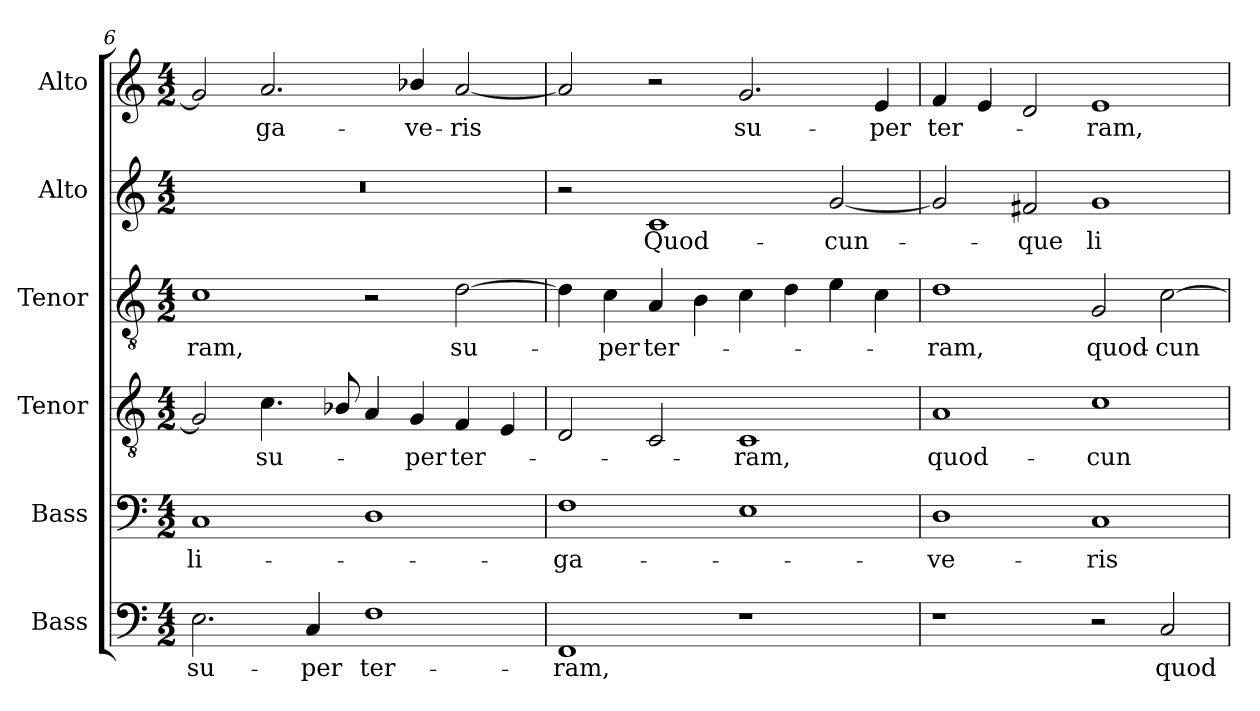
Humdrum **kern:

**kern	**text	**kern	**text	**kern	**text	**kern	**text	**kern	**text	**kern	**text
*part6	*part6	*part5	*part5	*part4	*part4	*part3	*part3	*part2	*part2	*part1	*part1
*staff6	*staff6	*staff5	*staff5	*staff4	*staff4	*staff3	*staff3	*staff2	*staff2	*staff1	*staff1
*I"Bass	*	*I"Bass	*	*I"Tenor	*	*I"Tenor	*	*I"Alto	*	*I"Alto	*
*I'B.	*	*I'B.	*	*I'T.	*	*I'T.	*	*I'A.	*	*I'A.	*
*clefF4	*	*clefF4	*	*clefGv2	*	*clefGv2	*	*clefG2	*	*clefG2	*
*	*	*	*	*ITrd7c12	*	*ITrd7c12	*	*	*	*	*
*k[]	*	*k[]	*	*k[]	*	*k[]	*	*k[]	*	*k[]	*
*C:	*	*C:	*	*C:	*	*C:	*	*C:	*	*C:	*
*M4/2	*	*M4/2	*	*M4/2	*	*M4/2	*	*M4/2	*	*M4/2	*
=6	=6	=6	=6	=6	=6	=6	=6	=6	=6	=6	=6
!	!LO:LY:b:color=#000000	!	!	!	!	!	!	!	!	!	!
!	!	!	!LO:LY:b:color=#000000	!	!	!	!	!	!	!	!
!	!	!	!	!	!	!	!LO:LY:b:color=#000000	!LO:N:vis=1	!	!	!
2.Ei\	su-	1Ci	li-	2GGi/]	.	1Ci	-ram,	0r	.	2gi/]	.
!	!	!	!	!	!LO:LY:b:color=#000000	!	!	!	!	!	!
!	!	!	!	!	!	!	!	!	!	!	!LO:LY:b:color=#000000
.	.	.	.	4.Ci\	su-	.	.	.	.	2.ai/	-ga-
!	!LO:LY:b:color=#000000	!	!	!	!	!	!	!	!	!	!
4Ci/	-per	.	.	.	.	.	.	.	.	.	.
.	.	.	.	8BB-Xi/	.	.	.	.	.	.	.
!	!LO:LY:b:color=#000000	!	!	!	!	!	!	!	!	!	!
1Fi	ter-	1Di	.	4AAi/	.	2r	.	.	.	.	.
!	!	!	!	!	!LO:LY:b:color=#000000	!	!	!	!	!	!
!	!	!	!	!	!	!	!	!	!	!	!LO:LY:b:color=#000000
.	.	.	.	4GGi/	-per	.	.	.	.	4b-Xi/	-ve-
!	!	!	!	!	!LO:LY:b:color=#000000	!	!	!	!	!	!
!	!	!	!	!	!	!	!LO:LY:b:color=#000000	!	!	!	!
!	!	!	!	!	!	!	!	!	!	!	!LO:LY:b:color=#000000
.	.	.	.	4FFi/	ter-	[2Di\	su-	.	.	[2ai/	-ris
.	.	.	.	4EEi/	.	.	.	.	.	.	.
=7	=7	=7	=7	=7	=7	=7	=7	=7	=7	=7	=7
!	!LO:LY:b:color=#000000	!	!	!	!	!	!	!	!	!	!
!	!	!	!LO:LY:b:color=#000000	!	!	!	!	!	!	!	!
1FFi	-ram,	1Fi	-ga-	2DDi/	.	4Di\]	.	2r	.	2ai/]	.
!	!	!	!	!	!	!	!LO:LY:b:color=#000000	!	!	!	!
.	.	.	.	.	.	4Ci\	-per	.	.	.	.
!	!	!	!	!	!	!	!LO:LY:b:color=#000000	!	!	!	!
!	!	!	!	!	!	!	!	!	!LO:LY:b:color=#000000	!	!
.	.	.	.	2CCi/	.	4AAi/	ter-	1ci	Quod-	2r	.
.	.	.	.	.	.	4BBi\	.	.	.	.	.
!	!	!	!	!	!LO:LY:b:color=#000000	!	!	!	!	!	!
!	!	!	!	!	!	!	!	!	!	!	!LO:LY:b:color=#000000
1r	.	1Ei	.	1CCi	-ram,	4Ci\	.	.	.	2.gi/	su-
.	.	.	.	.	.	4Di\	.	.	.	.	.
!	!	!	!	!	!	!	!	!	!LO:LY:b:color=#000000	!	!
.	.	.	.	.	.	4Ei\	.	[2gi/	-cun-	.	.
!	!	!	!	!	!	!	!	!	!	!	!LO:LY:b:color=#000000
.	.	.	.	.	.	4Ci\	.	.	.	4ei/	-per
=8	=8	=8	=8	=8	=8	=8	=8	=8	=8	=8	=8
!	!	!	!LO:LY:b:color=#000000	!	!	!	!	!	!	!	!
!	!	!	!	!	!LO:LY:b:color=#000000	!	!	!	!	!	!
!	!	!	!	!	!	!	!LO:LY:b:color=#000000	!	!	!	!
!	!	!	!	!	!	!	!	!	!	!	!LO:LY:b:color=#000000
1r	.	1Di	-ve-	1AAi	quod-	1Di	-ram,	2gi/]	.	4fi/	ter-
.	.	.	.	.	.	.	.	.	.	4ei/	.
!	!	!	!	!	!	!	!	!	!LO:LY:b:color=#000000	!	!
.	.	.	.	.	.	.	.	2f#Xi/	-que	2di/	.
!	!	!	!LO:LY:b:color=#000000	!	!	!	!	!	!	!	!
!	!	!	!	!	!LO:LY:b:color=#000000	!	!	!	!	!	!
!	!	!	!	!	!	!	!LO:LY:b:color=#000000	!	!	!	!
!	!	!	!	!	!	!	!	!	!LO:LY:b:color=#000000	!	!
!	!	!	!	!	!	!	!	!	!	!	!LO:LY:b:color=#000000
2r	.	1Ci	-ris	1Ci	-cun-	2GGi/	quod-	1gi	li-	1ei	-ram,
!	!LO:LY:b:color=#000000	!	!	!	!	!	!	!	!	!	!
!	!	!	!	!	!	!	!LO:LY:b:color=#000000	!	!	!	!
2Ci/	quod-	.	.	.	.	[2Ci\	-cun-	.	.	.	.
=	=	=	=	=	=	=	=	=	=	=	=
*-	*-	*-	*-	*-	*-	*-	*-	*-	*-	*-	*-
